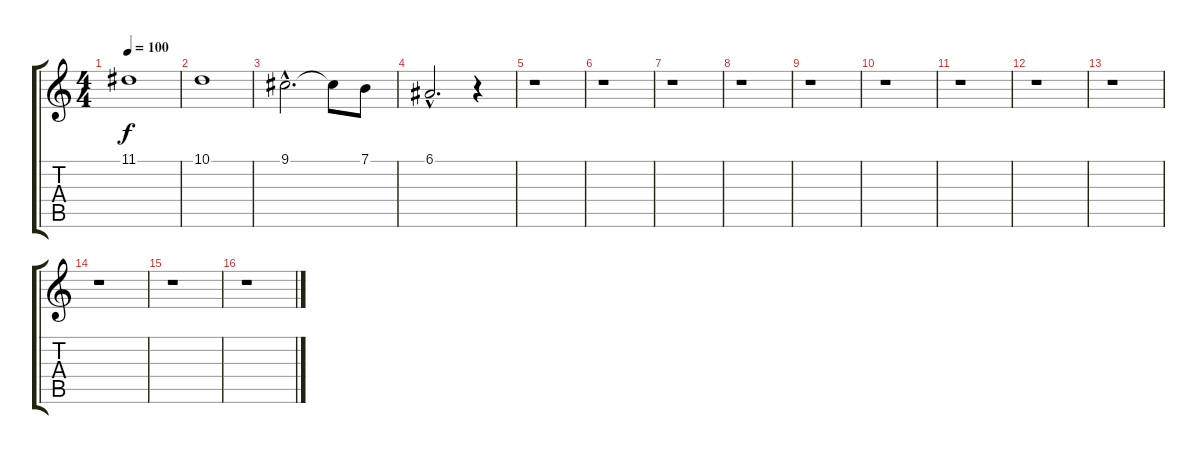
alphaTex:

\track "" {instrument vibraphone}
\staff {score tabs}
\tuning (E4 B3 G3 D3 A2 E2) {hide}
\ts (4 4)
\tempo 100
\clef g2
\ks c
11.1.1{dy f} |
10.1.1 |
9.1{hac}.2{d} 9.1{t}.8 7.1.8 |
6.1{hac}.2{d} r.4 |
r.1 |
r.1 |
r.1 |
r.1 |
r.1 |
r.1 |
r.1 |
r.1 |
r.1 |
r.1 |
r.1 |
r.1
